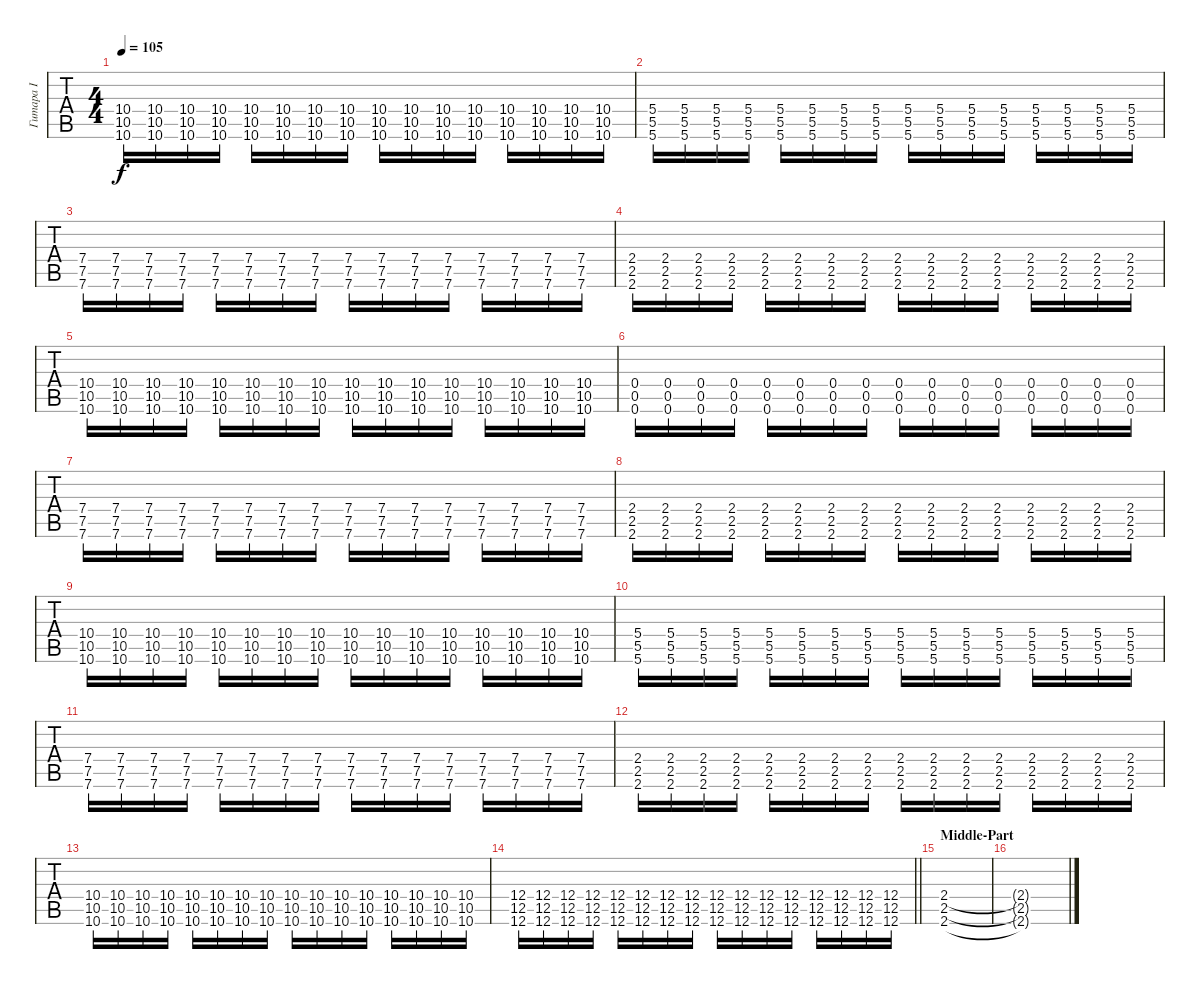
\track ("Гитара I" "Гитара I") {instrument electricguitarjazz}
\staff {tabs}
\tuning (E4 B3 G3 D3 A2 D2) {hide}
\ts (4 4)
\tempo 105
\clef g2
\ks c
(10.4 10.5 10.6).16{dy f} (10.4 10.5 10.6).16 (10.4 10.5 10.6).16 (10.4 10.5 10.6).16 (10.4 10.5 10.6).16 (10.4 10.5 10.6).16 (10.4 10.5 10.6).16 (10.4 10.5 10.6).16 (10.4 10.5 10.6).16 (10.4 10.5 10.6).16 (10.4 10.5 10.6).16 (10.4 10.5 10.6).16 (10.4 10.5 10.6).16 (10.4 10.5 10.6).16 (10.4 10.5 10.6).16 (10.4 10.5 10.6).16 |
(5.4 5.5 5.6).16 (5.4 5.5 5.6).16 (5.4 5.5 5.6).16 (5.4 5.5 5.6).16 (5.4 5.5 5.6).16 (5.4 5.5 5.6).16 (5.4 5.5 5.6).16 (5.4 5.5 5.6).16 (5.4 5.5 5.6).16 (5.4 5.5 5.6).16 (5.4 5.5 5.6).16 (5.4 5.5 5.6).16 (5.4 5.5 5.6).16 (5.4 5.5 5.6).16 (5.4 5.5 5.6).16 (5.4 5.5 5.6).16 |
(7.4 7.5 7.6).16 (7.4 7.5 7.6).16 (7.4 7.5 7.6).16 (7.4 7.5 7.6).16 (7.4 7.5 7.6).16 (7.4 7.5 7.6).16 (7.4 7.5 7.6).16 (7.4 7.5 7.6).16 (7.4 7.5 7.6).16 (7.4 7.5 7.6).16 (7.4 7.5 7.6).16 (7.4 7.5 7.6).16 (7.4 7.5 7.6).16 (7.4 7.5 7.6).16 (7.4 7.5 7.6).16 (7.4 7.5 7.6).16 |
(2.4 2.5 2.6).16 (2.4 2.5 2.6).16 (2.4 2.5 2.6).16 (2.4 2.5 2.6).16 (2.4 2.5 2.6).16 (2.4 2.5 2.6).16 (2.4 2.5 2.6).16 (2.4 2.5 2.6).16 (2.4 2.5 2.6).16 (2.4 2.5 2.6).16 (2.4 2.5 2.6).16 (2.4 2.5 2.6).16 (2.4 2.5 2.6).16 (2.4 2.5 2.6).16 (2.4 2.5 2.6).16 (2.4 2.5 2.6).16 |
(10.4 10.5 10.6).16 (10.4 10.5 10.6).16 (10.4 10.5 10.6).16 (10.4 10.5 10.6).16 (10.4 10.5 10.6).16 (10.4 10.5 10.6).16 (10.4 10.5 10.6).16 (10.4 10.5 10.6).16 (10.4 10.5 10.6).16 (10.4 10.5 10.6).16 (10.4 10.5 10.6).16 (10.4 10.5 10.6).16 (10.4 10.5 10.6).16 (10.4 10.5 10.6).16 (10.4 10.5 10.6).16 (10.4 10.5 10.6).16 |
(0.4 0.5 0.6).16 (0.4 0.5 0.6).16 (0.4 0.5 0.6).16 (0.4 0.5 0.6).16 (0.4 0.5 0.6).16 (0.4 0.5 0.6).16 (0.4 0.5 0.6).16 (0.4 0.5 0.6).16 (0.4 0.5 0.6).16 (0.4 0.5 0.6).16 (0.4 0.5 0.6).16 (0.4 0.5 0.6).16 (0.4 0.5 0.6).16 (0.4 0.5 0.6).16 (0.4 0.5 0.6).16 (0.4 0.5 0.6).16 |
(7.4 7.5 7.6).16 (7.4 7.5 7.6).16 (7.4 7.5 7.6).16 (7.4 7.5 7.6).16 (7.4 7.5 7.6).16 (7.4 7.5 7.6).16 (7.4 7.5 7.6).16 (7.4 7.5 7.6).16 (7.4 7.5 7.6).16 (7.4 7.5 7.6).16 (7.4 7.5 7.6).16 (7.4 7.5 7.6).16 (7.4 7.5 7.6).16 (7.4 7.5 7.6).16 (7.4 7.5 7.6).16 (7.4 7.5 7.6).16 |
(2.4 2.5 2.6).16 (2.4 2.5 2.6).16 (2.4 2.5 2.6).16 (2.4 2.5 2.6).16 (2.4 2.5 2.6).16 (2.4 2.5 2.6).16 (2.4 2.5 2.6).16 (2.4 2.5 2.6).16 (2.4 2.5 2.6).16 (2.4 2.5 2.6).16 (2.4 2.5 2.6).16 (2.4 2.5 2.6).16 (2.4 2.5 2.6).16 (2.4 2.5 2.6).16 (2.4 2.5 2.6).16 (2.4 2.5 2.6).16 |
(10.4 10.5 10.6).16 (10.4 10.5 10.6).16 (10.4 10.5 10.6).16 (10.4 10.5 10.6).16 (10.4 10.5 10.6).16 (10.4 10.5 10.6).16 (10.4 10.5 10.6).16 (10.4 10.5 10.6).16 (10.4 10.5 10.6).16 (10.4 10.5 10.6).16 (10.4 10.5 10.6).16 (10.4 10.5 10.6).16 (10.4 10.5 10.6).16 (10.4 10.5 10.6).16 (10.4 10.5 10.6).16 (10.4 10.5 10.6).16 |
(5.4 5.5 5.6).16 (5.4 5.5 5.6).16 (5.4 5.5 5.6).16 (5.4 5.5 5.6).16 (5.4 5.5 5.6).16 (5.4 5.5 5.6).16 (5.4 5.5 5.6).16 (5.4 5.5 5.6).16 (5.4 5.5 5.6).16 (5.4 5.5 5.6).16 (5.4 5.5 5.6).16 (5.4 5.5 5.6).16 (5.4 5.5 5.6).16 (5.4 5.5 5.6).16 (5.4 5.5 5.6).16 (5.4 5.5 5.6).16 |
(7.4 7.5 7.6).16 (7.4 7.5 7.6).16 (7.4 7.5 7.6).16 (7.4 7.5 7.6).16 (7.4 7.5 7.6).16 (7.4 7.5 7.6).16 (7.4 7.5 7.6).16 (7.4 7.5 7.6).16 (7.4 7.5 7.6).16 (7.4 7.5 7.6).16 (7.4 7.5 7.6).16 (7.4 7.5 7.6).16 (7.4 7.5 7.6).16 (7.4 7.5 7.6).16 (7.4 7.5 7.6).16 (7.4 7.5 7.6).16 |
(2.4 2.5 2.6).16 (2.4 2.5 2.6).16 (2.4 2.5 2.6).16 (2.4 2.5 2.6).16 (2.4 2.5 2.6).16 (2.4 2.5 2.6).16 (2.4 2.5 2.6).16 (2.4 2.5 2.6).16 (2.4 2.5 2.6).16 (2.4 2.5 2.6).16 (2.4 2.5 2.6).16 (2.4 2.5 2.6).16 (2.4 2.5 2.6).16 (2.4 2.5 2.6).16 (2.4 2.5 2.6).16 (2.4 2.5 2.6).16 |
(10.4 10.5 10.6).16 (10.4 10.5 10.6).16 (10.4 10.5 10.6).16 (10.4 10.5 10.6).16 (10.4 10.5 10.6).16 (10.4 10.5 10.6).16 (10.4 10.5 10.6).16 (10.4 10.5 10.6).16 (10.4 10.5 10.6).16 (10.4 10.5 10.6).16 (10.4 10.5 10.6).16 (10.4 10.5 10.6).16 (10.4 10.5 10.6).16 (10.4 10.5 10.6).16 (10.4 10.5 10.6).16 (10.4 10.5 10.6).16 |
\barLineRight lightlight
(12.4 12.5 12.6).16 (12.4 12.5 12.6).16 (12.4 12.5 12.6).16 (12.4 12.5 12.6).16 (12.4 12.5 12.6).16 (12.4 12.5 12.6).16 (12.4 12.5 12.6).16 (12.4 12.5 12.6).16 (12.4 12.5 12.6).16 (12.4 12.5 12.6).16 (12.4 12.5 12.6).16 (12.4 12.5 12.6).16 (12.4 12.5 12.6).16 (12.4 12.5 12.6).16 (12.4 12.5 12.6).16 (12.4 12.5 12.6).16 |
\section ("" "Middle-Part")
(2.4 2.5 2.6).1 |
(2.4{t} 2.5{t} 2.6{t}).1
